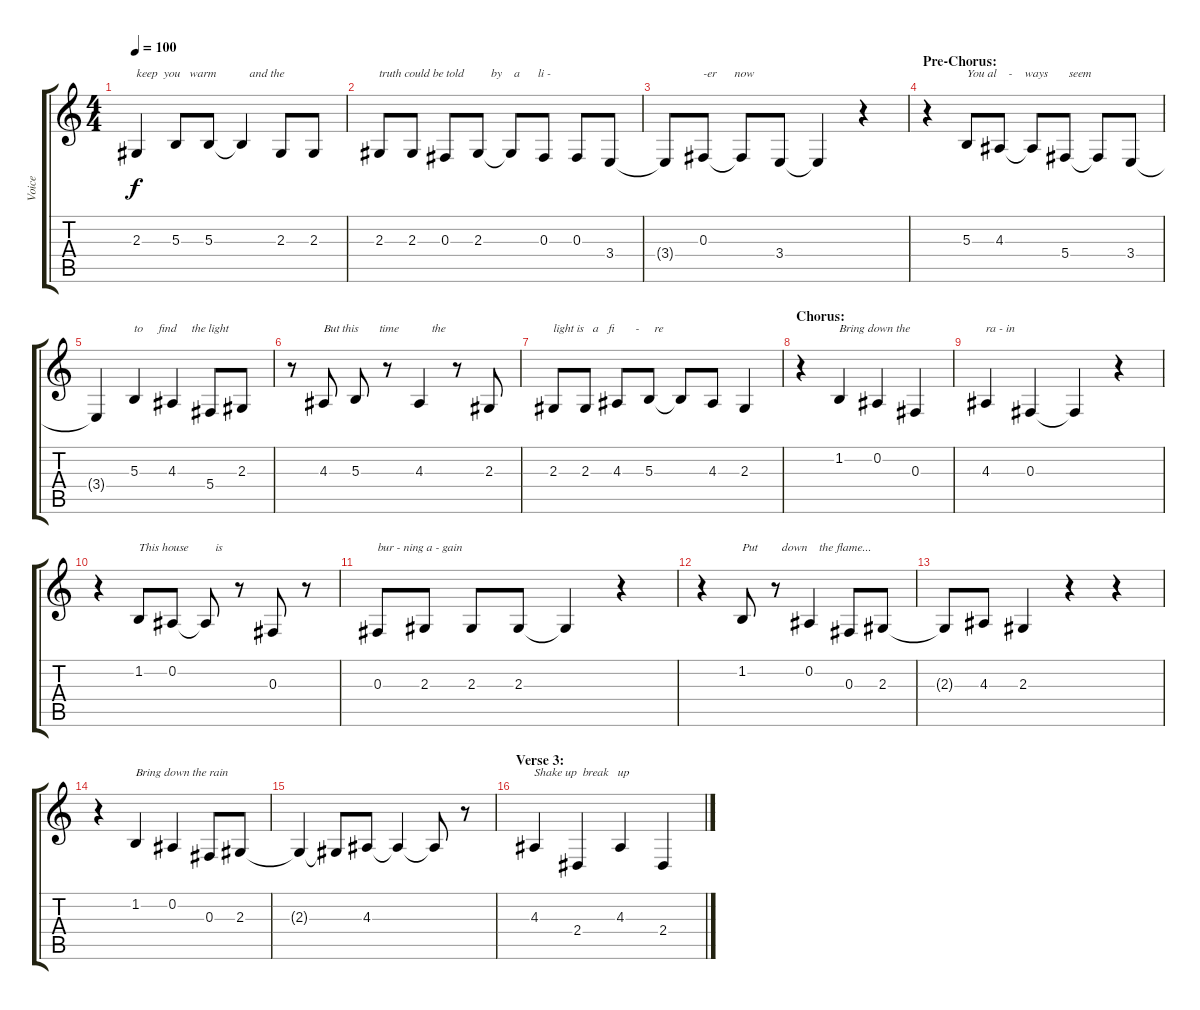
\track ("Voice" "Voice") {instrument violin}
\staff {score tabs}
\tuning (Eb4 Bb3 Gb3 Db3 Ab2 Eb2) {hide}
\ts (4 4)
\tempo 100
\clef g2
\ks c
2.3.4{txt "keep  you   warm           and the" dy f} 5.3.8 5.3.8 5.3{t}.4 2.3.8 2.3.8 |
2.3.8{txt "truth could be told         by    a      li -"} 2.3.8 0.3.8 2.3.8 2.3{t}.8 0.3.8 0.3.8 3.4.8 |
3.4{t}.8 0.3.8{txt "-er      now"} 0.3{t}.8 3.4.8 3.4{t}.4 r.4 |
\section ("" "Pre-Chorus:")
r.4 5.3.8{txt "You al    -    ways       seem "} 4.3.8 4.3{t}.8 5.4.8 5.4{t}.8 3.4.8 |
3.4{t}.4 5.3.4{txt "to     find     the light"} 4.3.4 5.4.8 2.3.8 |
r.8 4.3.8{txt "But this       time           the "} 5.3.8 r.8 4.3.4 r.8 2.3.8 |
2.3.8{txt "light is   a   fi       -     re"} 2.3.8 4.3.8 5.3.8 5.3{t}.8 4.3.8 2.3.4 |
\section ("" "Chorus:")
r.4 1.2.4{txt "Bring down the"} 0.2.4 0.3.4 |
4.3.4{txt "ra - in"} 0.3.4 0.3{t}.4 r.4 |
r.4 1.2.8{txt "This house         is"} 0.2.8 0.2{t}.8 r.8 0.3.8 r.8 |
0.3.8{txt "bur - ning a - gain"} 2.3.8 2.3.8 2.3.8 2.3{t}.4 r.4 |
r.4 1.2.8{txt "Put        down    the flame..."} r.8 0.2.4 0.3.8 2.3.8 |
2.3{t}.8 4.3.8 2.3.4 r.4 r.4 |
r.4 1.2.4{txt "Bring down the rain"} 0.2.4 0.3.8 2.3.8 |
2.3{t}.4 2.3{t}.8 4.3.8 4.3{t}.4 4.3{t}.8 r.8 |
\section ("" "Verse 3:")
4.3.4{txt "Shake up  break   up "} 2.4.4 4.3.4 2.4.4
